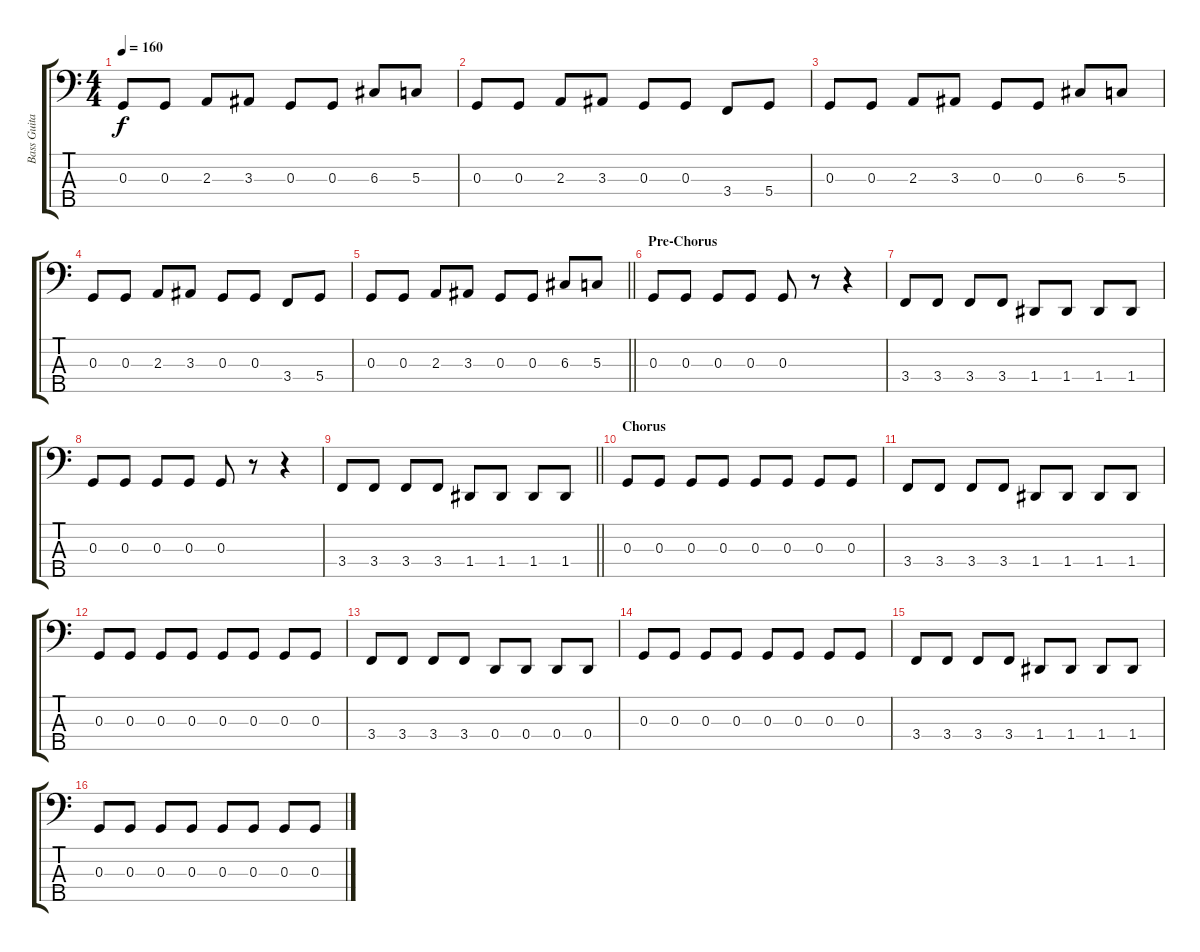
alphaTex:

\track ("Bass Guitar" "Bass Guita") {instrument electricbasspick}
\staff {score tabs}
\tuning (F2 C2 G1 D1 A0) {hide}
\ts (4 4)
\tempo 160
\clef f4
\ks c
0.3.8{dy f} 0.3.8 2.3.8 3.3.8 0.3.8 0.3.8 6.3.8 5.3.8 |
0.3.8 0.3.8 2.3.8 3.3.8 0.3.8 0.3.8 3.4.8 5.4.8 |
0.3.8 0.3.8 2.3.8 3.3.8 0.3.8 0.3.8 6.3.8 5.3.8 |
0.3.8 0.3.8 2.3.8 3.3.8 0.3.8 0.3.8 3.4.8 5.4.8 |
\barLineRight lightlight
0.3.8 0.3.8 2.3.8 3.3.8 0.3.8 0.3.8 6.3.8 5.3.8 |
\section ("" "Pre-Chorus")
0.3.8 0.3.8 0.3.8 0.3.8 0.3.8 r.8 r.4 |
3.4.8 3.4.8 3.4.8 3.4.8 1.4.8 1.4.8 1.4.8 1.4.8 |
0.3.8 0.3.8 0.3.8 0.3.8 0.3.8 r.8 r.4 |
\barLineRight lightlight
3.4.8 3.4.8 3.4.8 3.4.8 1.4.8 1.4.8 1.4.8 1.4.8 |
\section ("" "Chorus")
0.3.8 0.3.8 0.3.8 0.3.8 0.3.8 0.3.8 0.3.8 0.3.8 |
3.4.8 3.4.8 3.4.8 3.4.8 1.4.8 1.4.8 1.4.8 1.4.8 |
0.3.8 0.3.8 0.3.8 0.3.8 0.3.8 0.3.8 0.3.8 0.3.8 |
3.4.8 3.4.8 3.4.8 3.4.8 0.4.8 0.4.8 0.4.8 0.4.8 |
0.3.8 0.3.8 0.3.8 0.3.8 0.3.8 0.3.8 0.3.8 0.3.8 |
3.4.8 3.4.8 3.4.8 3.4.8 1.4.8 1.4.8 1.4.8 1.4.8 |
0.3.8 0.3.8 0.3.8 0.3.8 0.3.8 0.3.8 0.3.8 0.3.8
